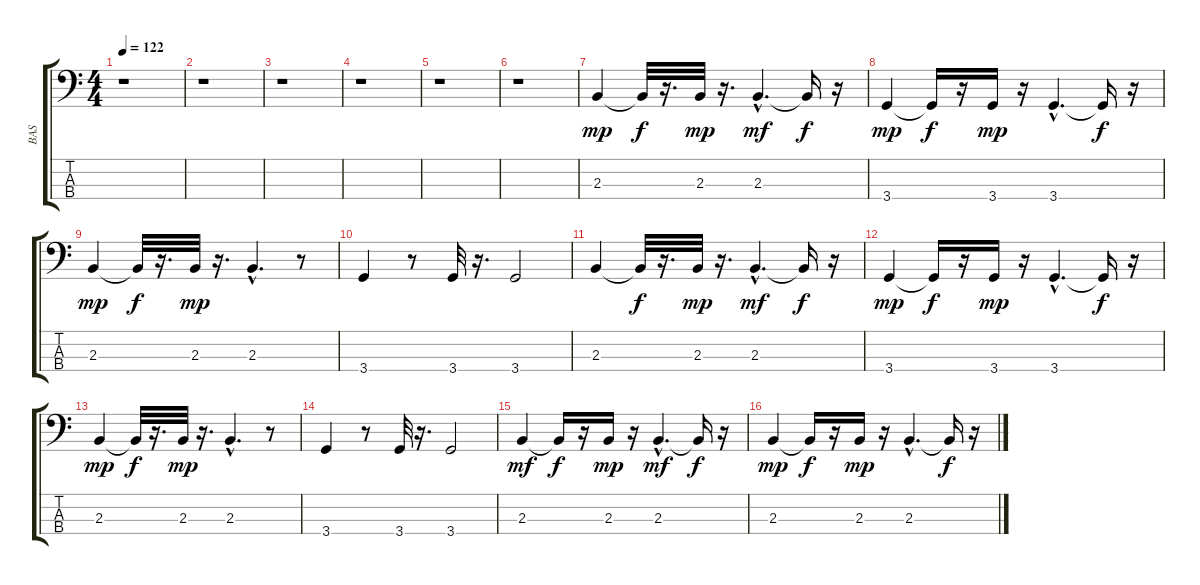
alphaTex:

\track ("BAS     " "BAS     ") {instrument fretlessbass}
\staff {score tabs}
\tuning (G2 D2 A1 E1) {hide}
\ts (4 4)
\tempo 122
\clef f4
\ks c
r.1{dy mp instrument fretlessbass} |
r.1 |
r.1 |
r.1 |
r.1 |
r.1 |
2.3.4 2.3{t}.32{dy f} r.16{d} 2.3.32{dy mp} r.16{d} 2.3{hac}.4{d dy mf} 2.3{t}.16{dy f} r.16 |
3.4.4{dy mp} 3.4{t}.16{dy f} r.16 3.4.16{dy mp} r.16 3.4{hac}.4{d} 3.4{t}.16{dy f} r.16 |
2.3.4{dy mp} 2.3{t}.32{dy f} r.16{d} 2.3.32{dy mp} r.16{d} 2.3{hac}.4{d} r.8 |
3.4.4 r.8 3.4.32 r.16{d} 3.4.2 |
2.3.4 2.3{t}.32{dy f} r.16{d} 2.3.32{dy mp} r.16{d} 2.3{hac}.4{d dy mf} 2.3{t}.16{dy f} r.16 |
3.4.4{dy mp} 3.4{t}.16{dy f} r.16 3.4.16{dy mp} r.16 3.4{hac}.4{d} 3.4{t}.16{dy f} r.16 |
2.3.4{dy mp} 2.3{t}.32{dy f} r.16{d} 2.3.32{dy mp} r.16{d} 2.3{hac}.4{d} r.8 |
3.4.4 r.8 3.4.32 r.16{d} 3.4.2 |
2.3.4{dy mf} 2.3{t}.16{dy f} r.16 2.3.16{dy mp} r.16 2.3{hac}.4{d dy mf} 2.3{t}.16{dy f} r.16 |
2.3.4{dy mp} 2.3{t}.16{dy f} r.16 2.3.16{dy mp} r.16 2.3{hac}.4{d} 2.3{t}.16{dy f} r.16
